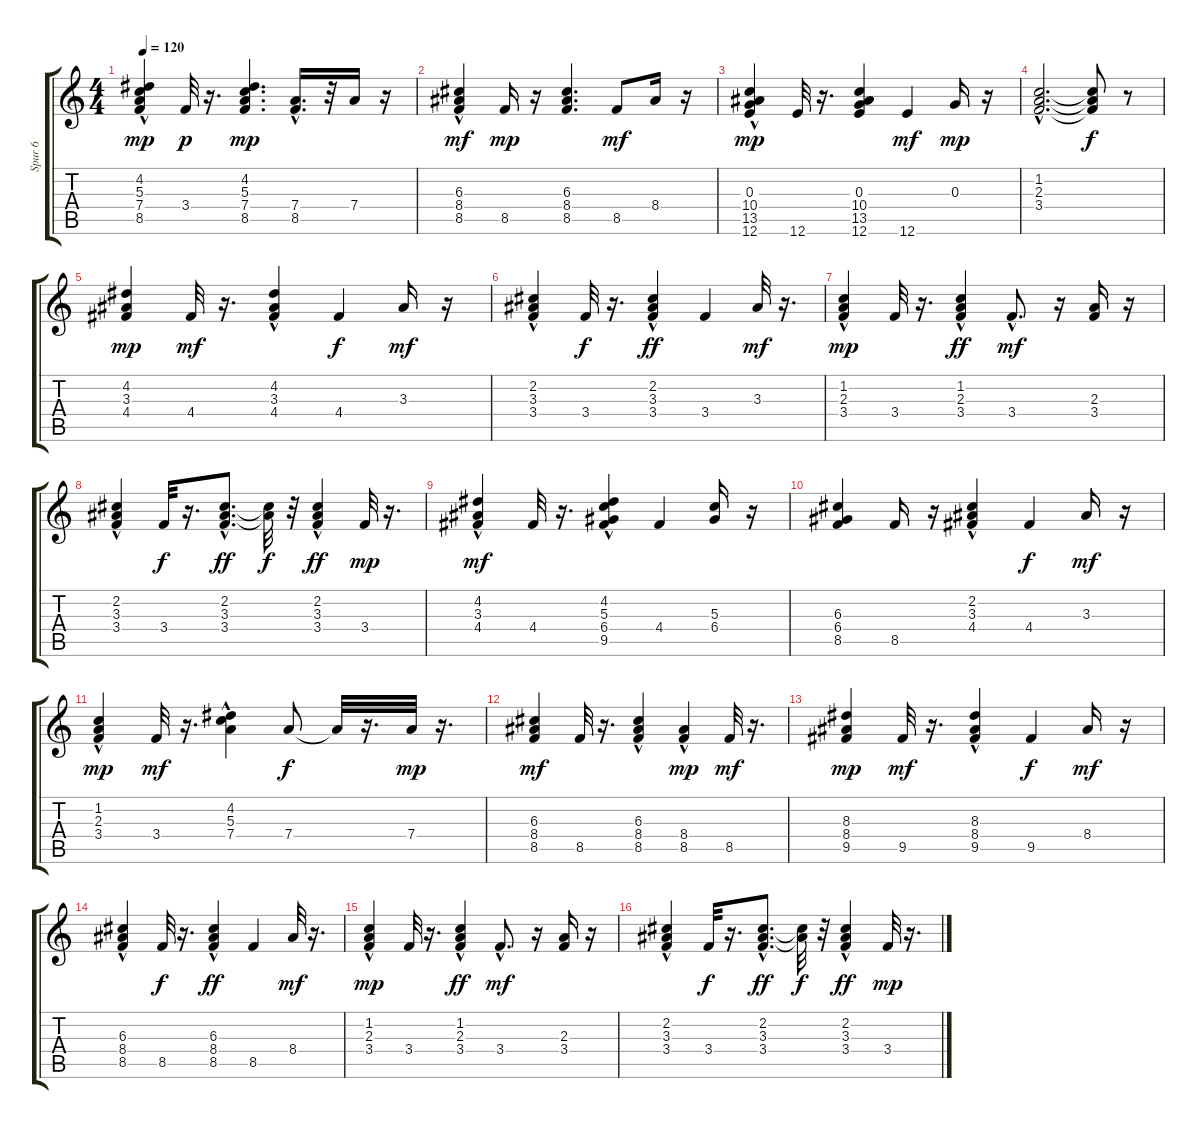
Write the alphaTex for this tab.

\track ("Spur 6" "Spur 6") {instrument acousticguitarsteel}
\staff {score tabs}
\tuning (E4 B3 G3 D3 A2 E2) {hide}
\ts (4 4)
\tempo 120
\clef g2
\ks c
(4.2 5.3 7.4 8.5{hac}).4{dy mp} 3.4.32{dy p} r.16{d} (4.2 5.3 7.4 8.5).4{d dy mp} (7.4 8.5{hac}).16{d} r.32 7.4.16 r.16 |
(6.3 8.4 8.5{hac}).4{dy mf} 8.5.16{dy mp} r.16 (6.3 8.4 8.5).4{d} 8.5.8{dy mf} 8.4.16 r.16 |
(0.3 10.4 13.5 12.6{hac}).4{dy mp} 12.6.32 r.16{d} (0.3 10.4 13.5 12.6).4 12.6.4{dy mf} 0.3.16{dy mp} r.16 |
(1.2{hac} 2.3{hac} 3.4{hac}).2{d} (1.2{t} 2.3{t} 3.4{t}).8{dy f} r.8 |
(4.2 3.3 4.4).4{dy mp} 4.4.32{dy mf} r.16{d} (4.2 3.3 4.4{hac}).4 4.4.4{dy f} 3.3.16{dy mf} r.16 |
(2.2 3.3 3.4{hac}).4 3.4.32{dy f} r.16{d} (2.2 3.3{hac} 3.4{hac}).4{dy ff} 3.4.4 3.3.32{dy mf} r.16{d} |
(1.2 2.3 3.4{hac}).4{dy mp} 3.4.32 r.16{d} (1.2 2.3{hac} 3.4{hac}).4{dy ff} 3.4{hac}.8{d dy mf} r.16 (2.3 3.4).16 r.16 |
(2.2 3.3 3.4{hac}).4 3.4.32{dy f} r.16{d} (2.2{hac} 3.3{hac} 3.4{hac}).8{d dy ff} (2.2{t} 3.3{t}).32{dy f} r.32 (2.2 3.3 3.4{hac}).4{dy ff} 3.4.32{dy mp} r.16{d} |
(4.2 3.3 4.4{hac}).4{dy mf} 4.4.32 r.16{d} (4.2 5.3{hac} 6.4{hac} 9.5).4 4.4.4 (5.3 6.4).16 r.16 |
(6.3 6.4 8.5).4 8.5.16 r.16 (2.2 3.3{hac} 4.4).4 4.4.4{dy f} 3.3.16{dy mf} r.16 |
(1.2 2.3{hac} 3.4).4{dy mp} 3.4.32{dy mf} r.16{d} (4.2 5.3 7.4{hac}).4 7.4.8{dy f} 7.4{t}.32 r.16{d} 7.4.32{dy mp} r.16{d} |
(6.3 8.4 8.5).4{dy mf} 8.5.32 r.16{d} (6.3 8.4{hac} 8.5).4 (8.4 8.5{hac}).4{dy mp} 8.5.32{dy mf} r.16{d} |
(8.3 8.4 9.5).4{dy mp} 9.5.32{dy mf} r.16{d} (8.3 8.4 9.5{hac}).4 9.5.4{dy f} 8.4.16{dy mf} r.16 |
(6.3 8.4 8.5{hac}).4 8.5.32{dy f} r.16{d} (6.3 8.4{hac} 8.5{hac}).4{dy ff} 8.5.4 8.4.32{dy mf} r.16{d} |
(1.2 2.3 3.4{hac}).4{dy mp} 3.4.32 r.16{d} (1.2 2.3{hac} 3.4{hac}).4{dy ff} 3.4{hac}.8{d dy mf} r.16 (2.3 3.4).16 r.16 |
(2.2 3.3 3.4{hac}).4 3.4.32{dy f} r.16{d} (2.2{hac} 3.3{hac} 3.4{hac}).8{d dy ff} (2.2{t} 3.3{t}).32{dy f} r.32 (2.2 3.3 3.4{hac}).4{dy ff} 3.4.32{dy mp} r.16{d}
